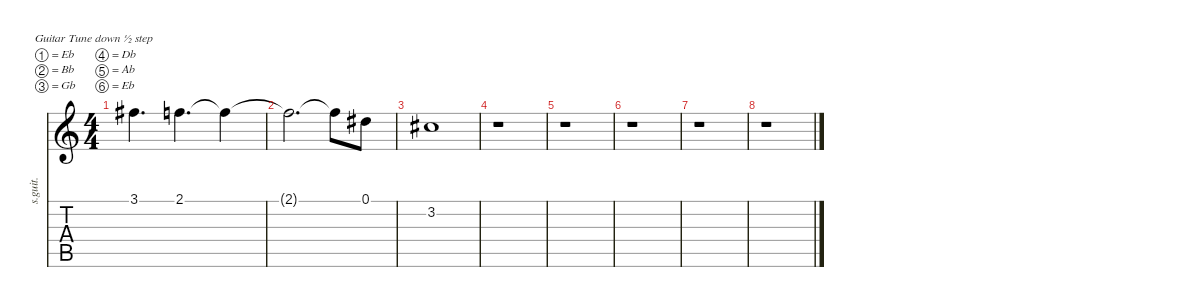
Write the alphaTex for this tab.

\defaultSystemsLayout 4
\hideDynamics
\bracketExtendMode nobrackets
\track ("Brandon Flowers - Vocals" "s.guit.") {instrument oboe}
\staff {score tabs}
\tuning (Eb4 Bb3 Gb3 Db3 Ab2 Eb2)
\displaytranspose 12
\ts (4 4)
\tempo (148 hide)
\clef g2
\ks c
3.1{acc #}.4{d lyrics (0 "") lyrics (1 "") lyrics (2 "") lyrics (3 "") lyrics (4 "") dy f} 2.1.4{d lyrics (0 "") lyrics (1 "") lyrics (2 "") lyrics (3 "") lyrics (4 "")} 2.1{t}.4{lyrics (0 "") lyrics (1 "") lyrics (2 "") lyrics (3 "") lyrics (4 "")} |
2.1{t}.2{d lyrics (0 "") lyrics (1 "") lyrics (2 "") lyrics (3 "") lyrics (4 "")} 2.1{t}.8{lyrics (0 "") lyrics (1 "") lyrics (2 "") lyrics (3 "") lyrics (4 "")} 0.1{acc #}.8{lyrics (0 "") lyrics (1 "") lyrics (2 "") lyrics (3 "") lyrics (4 "")} |
3.2{acc #}.1{lyrics (0 "") lyrics (1 "") lyrics (2 "") lyrics (3 "") lyrics (4 "")} |
r.1 |
r.1 |
r.1 |
r.1 |
r.1
